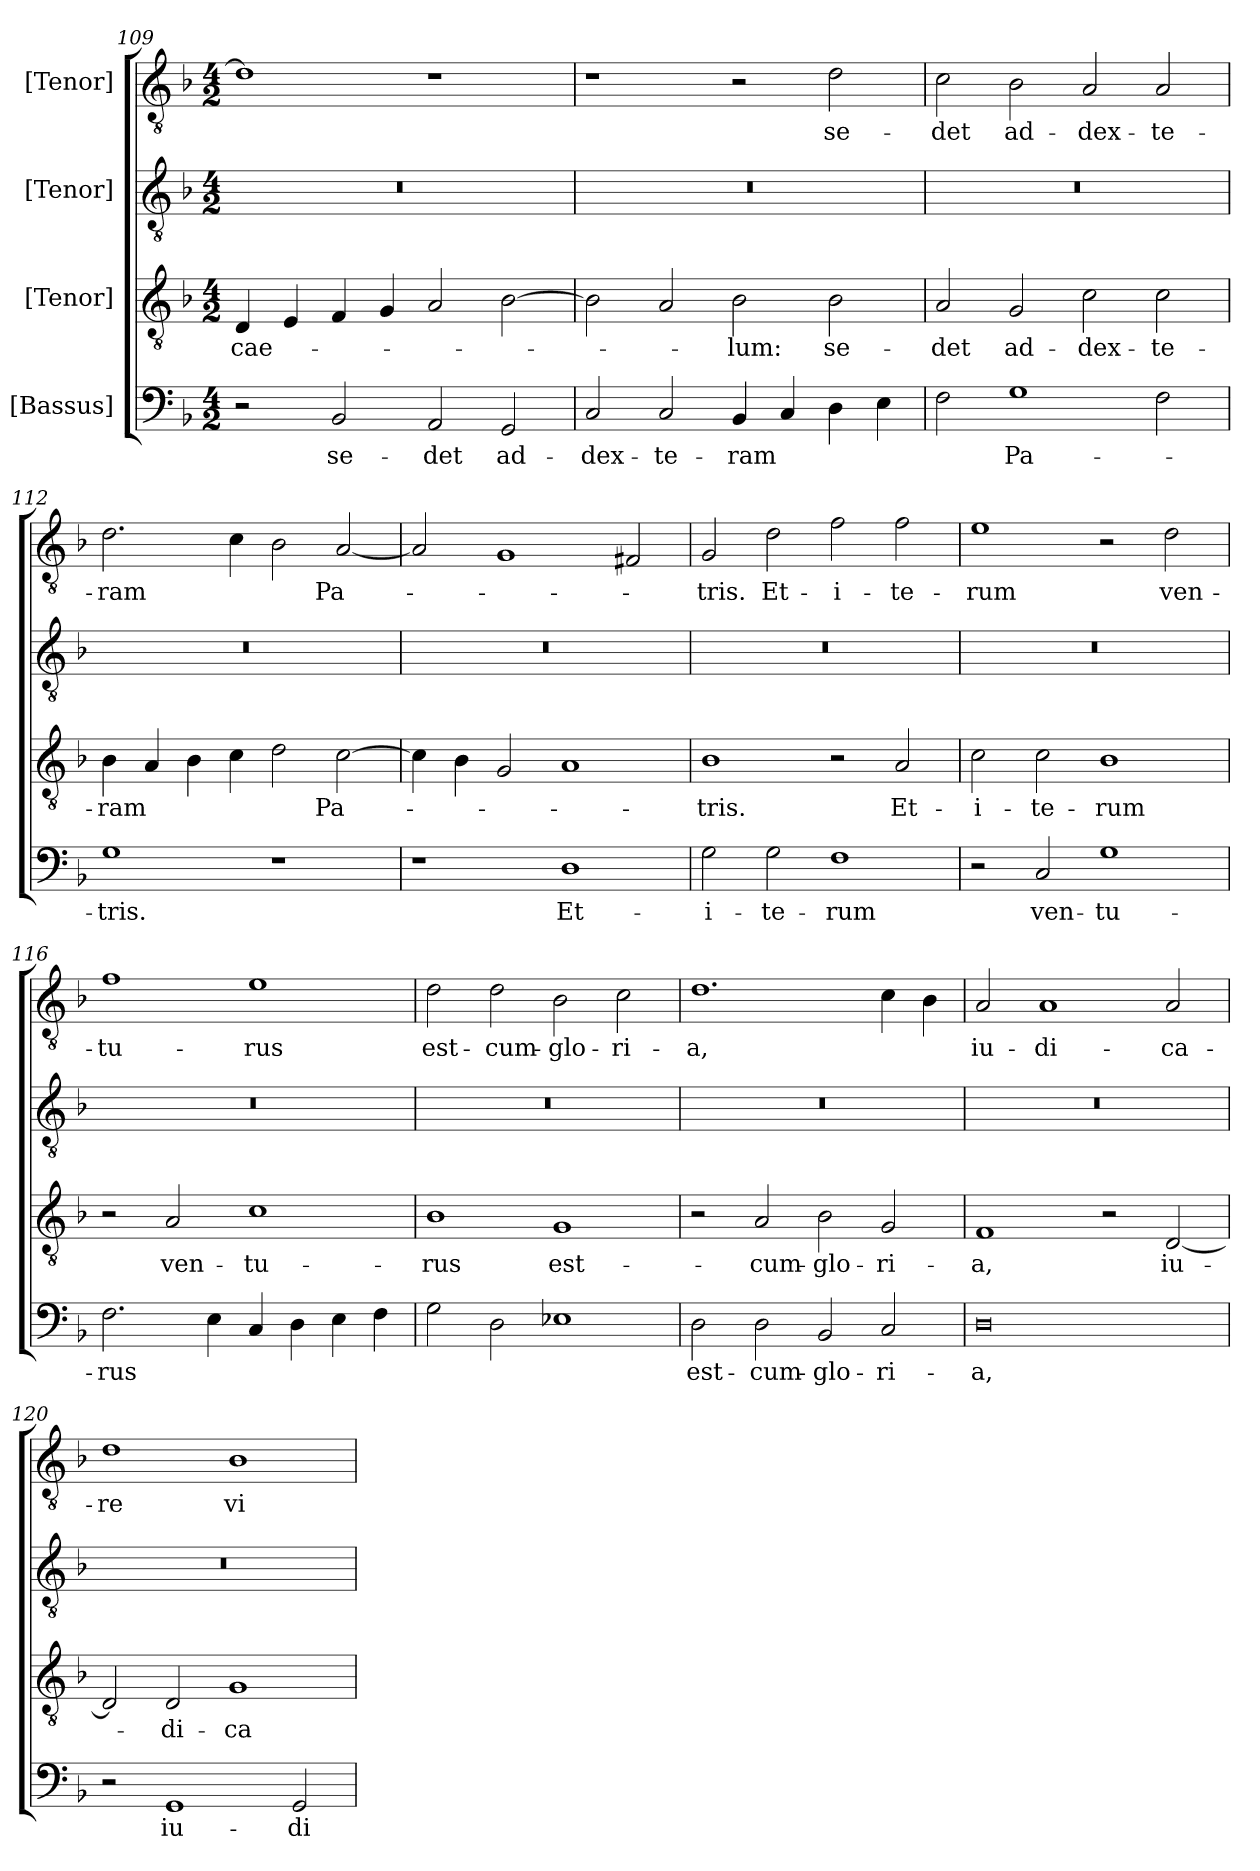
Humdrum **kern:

**kern	**text	**kern	**text	**kern	**kern	**text
*part4	*part4	*part3	*part3	*part2	*part1	*part1
*staff4	*staff4	*staff3	*staff3	*staff2	*staff1	*staff1
*I"[Bassus]	*	*I"[Tenor]	*	*I"[Tenor]	*I"[Tenor]	*
*clefF4	*	*clefGv2	*	*clefGv2	*clefGv2	*
*k[b-]	*	*k[b-]	*	*k[b-]	*k[b-]	*
*M4/2	*	*M4/2	*	*M4/2	*M4/2	*
=109	=109	=109	=109	=109	=109	=109
2r	.	4D/	cae-	0r	1d\]	.
.	.	4E/	.	.	.	.
2BB-/	se-	4F/	.	.	.	.
.	.	4G/	.	.	.	.
2AA/	-det	2A/	.	.	1r	.
2GG/	ad-	[2B-\	.	.	.	.
=110	=110	=110	=110	=110	=110	=110
2C/	dex-	2B-\]	.	0r	1r	.
2C/	-te-	2A/	.	.	.	.
4BB-/	-ram	2B-\	-lum:	.	2r	.
4C/	.	.	.	.	.	.
4D\	.	2B-\	se-	.	2d\	se-
4E\	.	.	.	.	.	.
=111	=111	=111	=111	=111	=111	=111
2F\	.	2A/	-det	0r	2c\	-det
1G\	Pa-	2G/	ad-	.	2B-\	ad-
.	.	2c\	dex-	.	2A/	dex-
2F\	.	2c\	-te-	.	2A/	-te-
=112	=112	=112	=112	=112	=112	=112
1G\	-tris.	4B-\	-ram	0r	2.d\	-ram
.	.	4A/	.	.	.	.
.	.	4B-\	.	.	.	.
.	.	4c\	.	.	4c\	.
1r	.	2d\	.	.	2B-\	.
.	.	[2c\	Pa-	.	[2A/	Pa-
=113	=113	=113	=113	=113	=113	=113
1r	.	4c\]	.	0r	2A/]	.
.	.	4B-\	.	.	.	.
.	.	2G/	.	.	1G/	.
1D\	Et-	1A/	.	.	.	.
.	.	.	.	.	2F#X/	.
=114	=114	=114	=114	=114	=114	=114
2G\	i-	1B-\	-tris.	0r	2G/	-tris.
2G\	-te-	.	.	.	2d\	Et-
1F\	-rum	2r	.	.	2f\	i-
.	.	2A/	Et-	.	2f\	-te-
=115	=115	=115	=115	=115	=115	=115
2r	.	2c\	i-	0r	1e\	-rum
2C/	ven-	2c\	-te-	.	.	.
1G\	-tu-	1B-\	-rum	.	2r	.
.	.	.	.	.	2d\	ven-
=116	=116	=116	=116	=116	=116	=116
2.F\	-rus	2r	.	0r	1f\	-tu-
.	.	2A/	ven-	.	.	.
4E\	.	.	.	.	.	.
4C/	.	1c\	-tu-	.	1e\	-rus
4D\	.	.	.	.	.	.
4E\	.	.	.	.	.	.
4F\	.	.	.	.	.	.
=117	=117	=117	=117	=117	=117	=117
2G\	.	1B-\	-rus	0r	2d\	est-
2D\	.	.	.	.	2d\	cum-
1E-X\	.	1G/	est-	.	2B-\	glo-
.	.	.	.	.	2c\	-ri-
=118	=118	=118	=118	=118	=118	=118
2D\	est-	2r	.	0r	1.d\	-a,
2D\	cum-	2A/	cum-	.	.	.
2BB-/	glo-	2B-\	glo-	.	.	.
2C/	-ri-	2G/	-ri-	.	4c\	.
.	.	.	.	.	4B-\	.
=119	=119	=119	=119	=119	=119	=119
0D\	-a,	1F/	-a,	0r	2A/	iu-
.	.	.	.	.	1A/	-di-
.	.	2r	.	.	.	.
.	.	[2D/	iu-	.	2A/	-ca-
=120	=120	=120	=120	=120	=120	=120
2r	.	2D/]	.	0r	1d\	-re
1GG/	iu-	2D/	-di-	.	.	.
.	.	1G/	-ca-	.	1B-\	vi-
2GG/	-di-	.	.	.	.	.
=	=	=	=	=	=	=
*-	*-	*-	*-	*-	*-	*-
